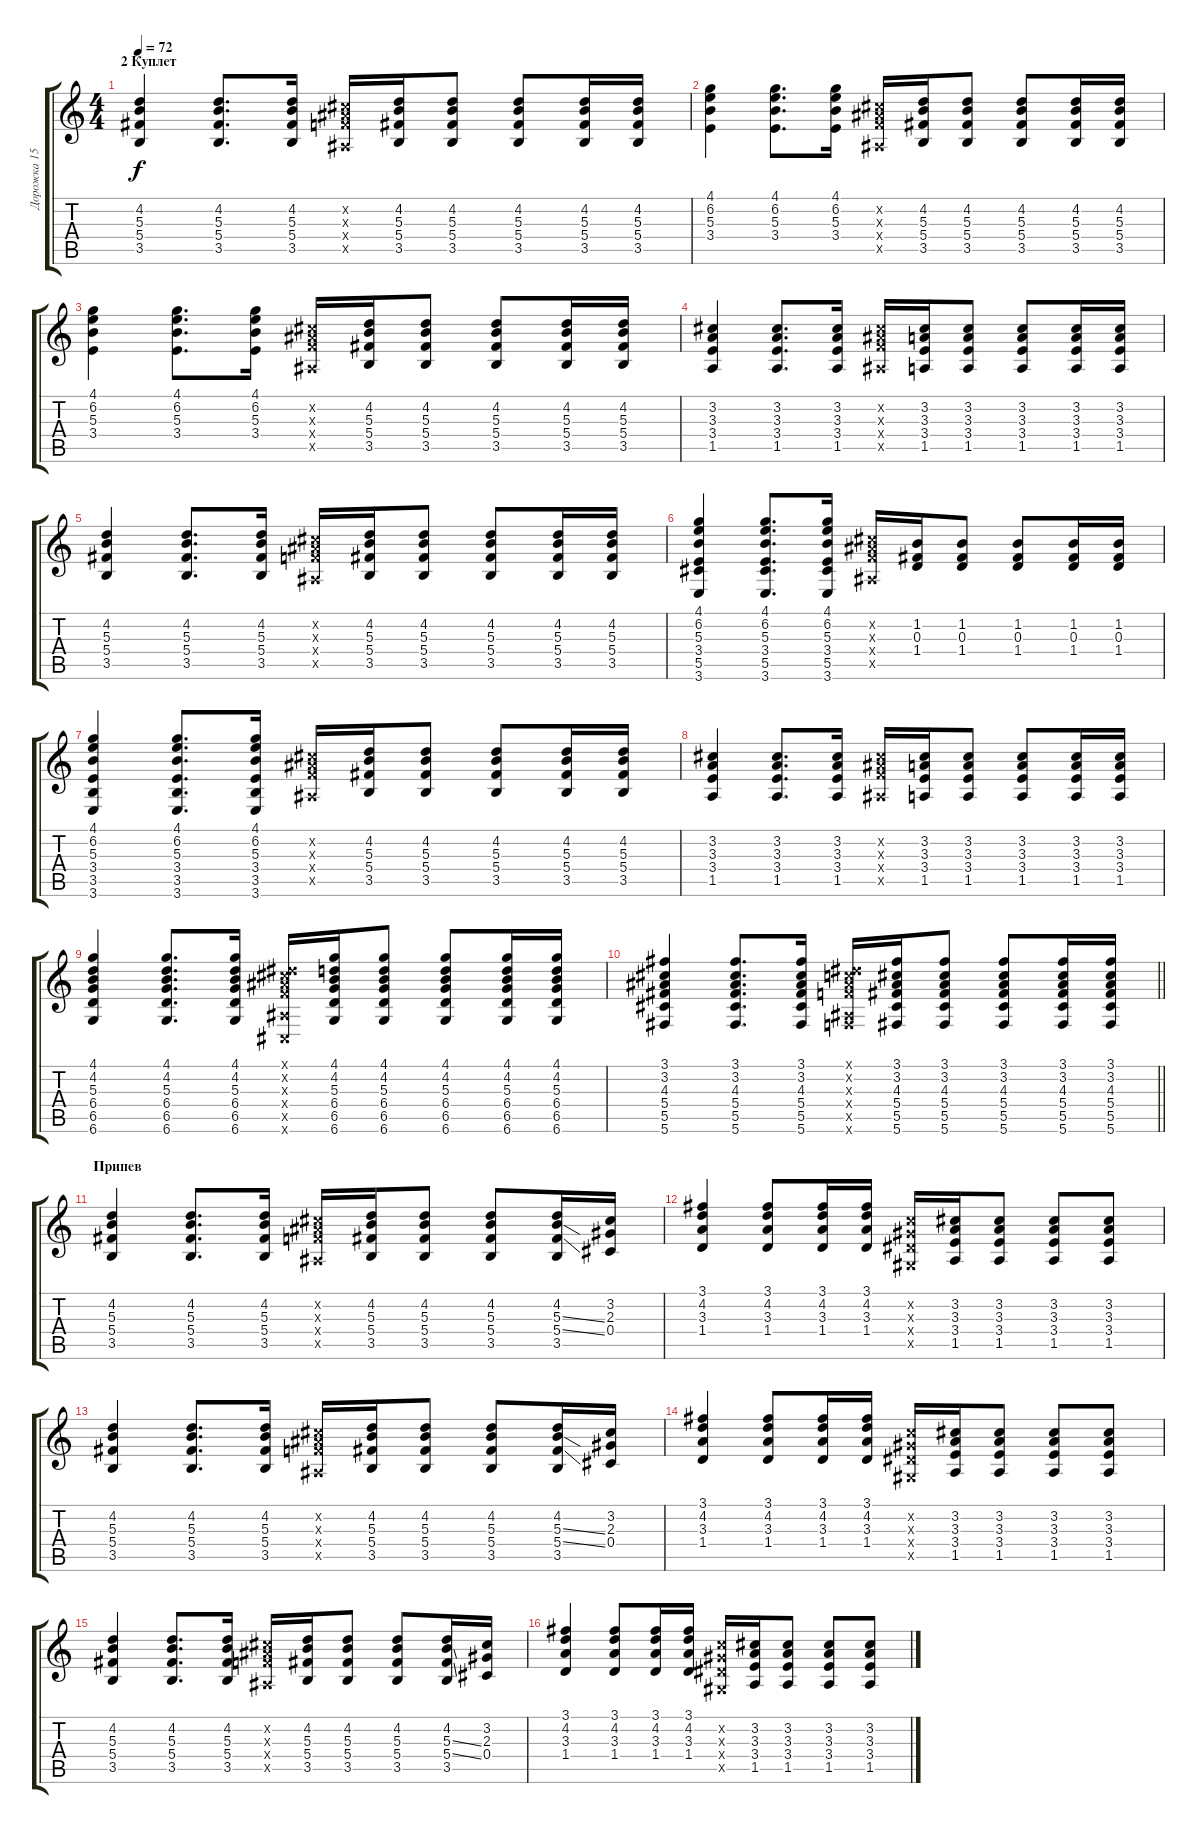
\track ("Дорожка 15" "Дорожка 15") {instrument acousticguitarsteel}
\staff {score tabs}
\tuning (Eb4 Bb3 Gb3 Db3 Ab2 Db2) {hide}
\ts (4 4)
\section ("" "2 Куплет")
\tempo 72
\clef g2
\ks c
(4.2 5.3 5.4 3.5).4{dy f} (4.2 5.3 5.4 3.5).8{d} (4.2 5.3 5.4 3.5).16 (3.2{x} 4.3{x} 4.4{x} 2.5{x}).16 (4.2 5.3 5.4 3.5).16 (4.2 5.3 5.4 3.5).8 (4.2 5.3 5.4 3.5).8 (4.2 5.3 5.4 3.5).16 (4.2 5.3 5.4 3.5).16 |
(4.1 6.2 5.3 3.4).4 (4.1 6.2 5.3 3.4).8{d} (4.1 6.2 5.3 3.4).16 (3.2{x} 4.3{x} 4.4{x} 2.5{x}).16 (4.2 5.3 5.4 3.5).16 (4.2 5.3 5.4 3.5).8 (4.2 5.3 5.4 3.5).8 (4.2 5.3 5.4 3.5).16 (4.2 5.3 5.4 3.5).16 |
(4.1 6.2 5.3 3.4).4 (4.1 6.2 5.3 3.4).8{d} (4.1 6.2 5.3 3.4).16 (3.2{x} 4.3{x} 4.4{x} 2.5{x}).16 (4.2 5.3 5.4 3.5).16 (4.2 5.3 5.4 3.5).8 (4.2 5.3 5.4 3.5).8 (4.2 5.3 5.4 3.5).16 (4.2 5.3 5.4 3.5).16 |
(3.2 3.3 3.4 1.5).4 (3.2 3.3 3.4 1.5).8{d} (3.2 3.3 3.4 1.5).16 (3.2{x} 4.3{x} 4.4{x} 2.5{x}).16 (3.2 3.3 3.4 1.5).16 (3.2 3.3 3.4 1.5).8 (3.2 3.3 3.4 1.5).8 (3.2 3.3 3.4 1.5).16 (3.2 3.3 3.4 1.5).16 |
(4.2 5.3 5.4 3.5).4 (4.2 5.3 5.4 3.5).8{d} (4.2 5.3 5.4 3.5).16 (3.2{x} 4.3{x} 4.4{x} 2.5{x}).16 (4.2 5.3 5.4 3.5).16 (4.2 5.3 5.4 3.5).8 (4.2 5.3 5.4 3.5).8 (4.2 5.3 5.4 3.5).16 (4.2 5.3 5.4 3.5).16 |
(4.1 6.2 5.3 3.4 5.5 3.6).4 (4.1 6.2 5.3 3.4 5.5 3.6).8{d} (4.1 6.2 5.3 3.4 5.5 3.6).16 (3.2{x} 4.3{x} 4.4{x} 2.5{x}).16 (1.2 0.3 1.4).16 (1.2 0.3 1.4).8 (1.2 0.3 1.4).8 (1.2 0.3 1.4).16 (1.2 0.3 1.4).16 |
(4.1 6.2 5.3 3.4 3.5 3.6).4 (4.1 6.2 5.3 3.4 3.5 3.6).8{d} (4.1 6.2 5.3 3.4 3.5 3.6).16 (3.2{x} 4.3{x} 4.4{x} 2.5{x}).16 (4.2 5.3 5.4 3.5).16 (4.2 5.3 5.4 3.5).8 (4.2 5.3 5.4 3.5).8 (4.2 5.3 5.4 3.5).16 (4.2 5.3 5.4 3.5).16 |
(3.2 3.3 3.4 1.5).4 (3.2 3.3 3.4 1.5).8{d} (3.2 3.3 3.4 1.5).16 (3.2{x} 4.3{x} 4.4{x} 2.5{x}).16 (3.2 3.3 3.4 1.5).16 (3.2 3.3 3.4 1.5).8 (3.2 3.3 3.4 1.5).8 (3.2 3.3 3.4 1.5).16 (3.2 3.3 3.4 1.5).16 |
(4.1 4.2 5.3 6.4 6.5 6.6).4 (4.1 4.2 5.3 6.4 6.5 6.6).8{d} (4.1 4.2 5.3 6.4 6.5 6.6).16 (0.1{x} 3.2{x} 4.3{x} 4.4{x} 2.5{x} 0.6{x}).16 (4.1 4.2 5.3 6.4 6.5 6.6).16 (4.1 4.2 5.3 6.4 6.5 6.6).8 (4.1 4.2 5.3 6.4 6.5 6.6).8 (4.1 4.2 5.3 6.4 6.5 6.6).16 (4.1 4.2 5.3 6.4 6.5 6.6).16 |
\barLineRight lightlight
(3.1 3.2 4.3 5.4 5.5 5.6).4 (3.1 3.2 4.3 5.4 5.5 5.6).8{d} (3.1 3.2 4.3 5.4 5.5 5.6).16 (0.1{x} 2.2{x} 4.3{x} 4.4{x} 2.5{x} 4.6{x}).16 (3.1 3.2 4.3 5.4 5.5 5.6).16 (3.1 3.2 4.3 5.4 5.5 5.6).8 (3.1 3.2 4.3 5.4 5.5 5.6).8 (3.1 3.2 4.3 5.4 5.5 5.6).16 (3.1 3.2 4.3 5.4 5.5 5.6).16 |
\section ("" "Припев")
(4.2 5.3 5.4 3.5).4 (4.2 5.3 5.4 3.5).8{d} (4.2 5.3 5.4 3.5).16 (3.2{x} 4.3{x} 4.4{x} 2.5{x}).16 (4.2 5.3 5.4 3.5).16 (4.2 5.3 5.4 3.5).8 (4.2 5.3 5.4 3.5).8 (4.2 5.3{ss} 5.4{ss} 3.5).16 (3.2 2.3 0.4).16 |
(3.1 4.2 3.3 1.4).4 (3.1 4.2 3.3 1.4).8 (3.1 4.2 3.3 1.4).16 (3.1 4.2 3.3 1.4).16 (2.2{x} 2.3{x} 2.4{x} 0.5{x}).16 (3.2 3.3 3.4 1.5).16 (3.2 3.3 3.4 1.5).8 (3.2 3.3 3.4 1.5).8 (3.2 3.3 3.4 1.5).8 |
(4.2 5.3 5.4 3.5).4 (4.2 5.3 5.4 3.5).8{d} (4.2 5.3 5.4 3.5).16 (3.2{x} 4.3{x} 4.4{x} 2.5{x}).16 (4.2 5.3 5.4 3.5).16 (4.2 5.3 5.4 3.5).8 (4.2 5.3 5.4 3.5).8 (4.2 5.3{ss} 5.4{ss} 3.5).16 (3.2 2.3 0.4).16 |
(3.1 4.2 3.3 1.4).4 (3.1 4.2 3.3 1.4).8 (3.1 4.2 3.3 1.4).16 (3.1 4.2 3.3 1.4).16 (2.2{x} 2.3{x} 2.4{x} 0.5{x}).16 (3.2 3.3 3.4 1.5).16 (3.2 3.3 3.4 1.5).8 (3.2 3.3 3.4 1.5).8 (3.2 3.3 3.4 1.5).8 |
(4.2 5.3 5.4 3.5).4 (4.2 5.3 5.4 3.5).8{d} (4.2 5.3 5.4 3.5).16 (3.2{x} 4.3{x} 4.4{x} 2.5{x}).16 (4.2 5.3 5.4 3.5).16 (4.2 5.3 5.4 3.5).8 (4.2 5.3 5.4 3.5).8 (4.2 5.3{ss} 5.4{ss} 3.5).16 (3.2 2.3 0.4).16 |
(3.1 4.2 3.3 1.4).4 (3.1 4.2 3.3 1.4).8 (3.1 4.2 3.3 1.4).16 (3.1 4.2 3.3 1.4).16 (2.2{x} 2.3{x} 2.4{x} 0.5{x}).16 (3.2 3.3 3.4 1.5).16 (3.2 3.3 3.4 1.5).8 (3.2 3.3 3.4 1.5).8 (3.2 3.3 3.4 1.5).8
